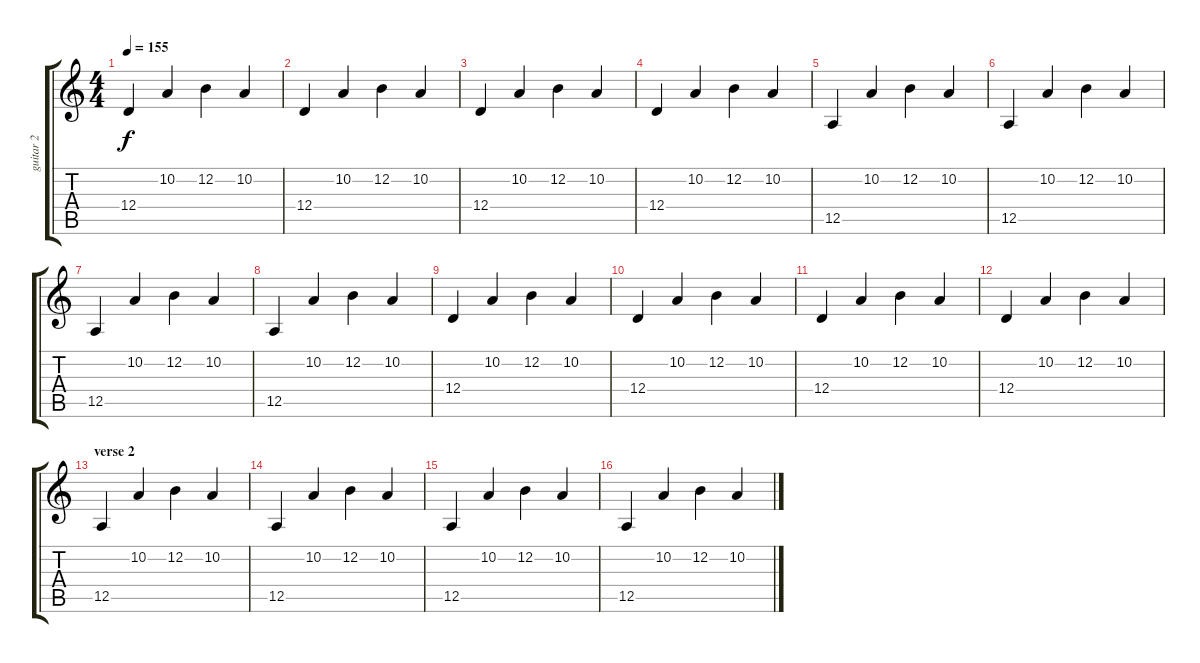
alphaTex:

\track ("guitar 2" "guitar 2") {instrument pad1newage}
\staff {score tabs}
\tuning (E4 B3 G3 D3 A2 E2) {hide}
\ts (4 4)
\tempo 155
\clef g2
\ks c
12.4.4{dy f} 10.2.4 12.2.4 10.2.4 |
12.4.4 10.2.4 12.2.4 10.2.4 |
12.4.4 10.2.4 12.2.4 10.2.4 |
12.4.4 10.2.4 12.2.4 10.2.4 |
12.5.4 10.2.4 12.2.4 10.2.4 |
12.5.4 10.2.4 12.2.4 10.2.4 |
12.5.4 10.2.4 12.2.4 10.2.4 |
12.5.4 10.2.4 12.2.4 10.2.4 |
12.4.4 10.2.4 12.2.4 10.2.4 |
12.4.4 10.2.4 12.2.4 10.2.4 |
12.4.4 10.2.4 12.2.4 10.2.4 |
12.4.4 10.2.4 12.2.4 10.2.4 |
\section ("" "verse 2")
12.5.4 10.2.4 12.2.4 10.2.4 |
12.5.4 10.2.4 12.2.4 10.2.4 |
12.5.4 10.2.4 12.2.4 10.2.4 |
12.5.4 10.2.4 12.2.4 10.2.4
